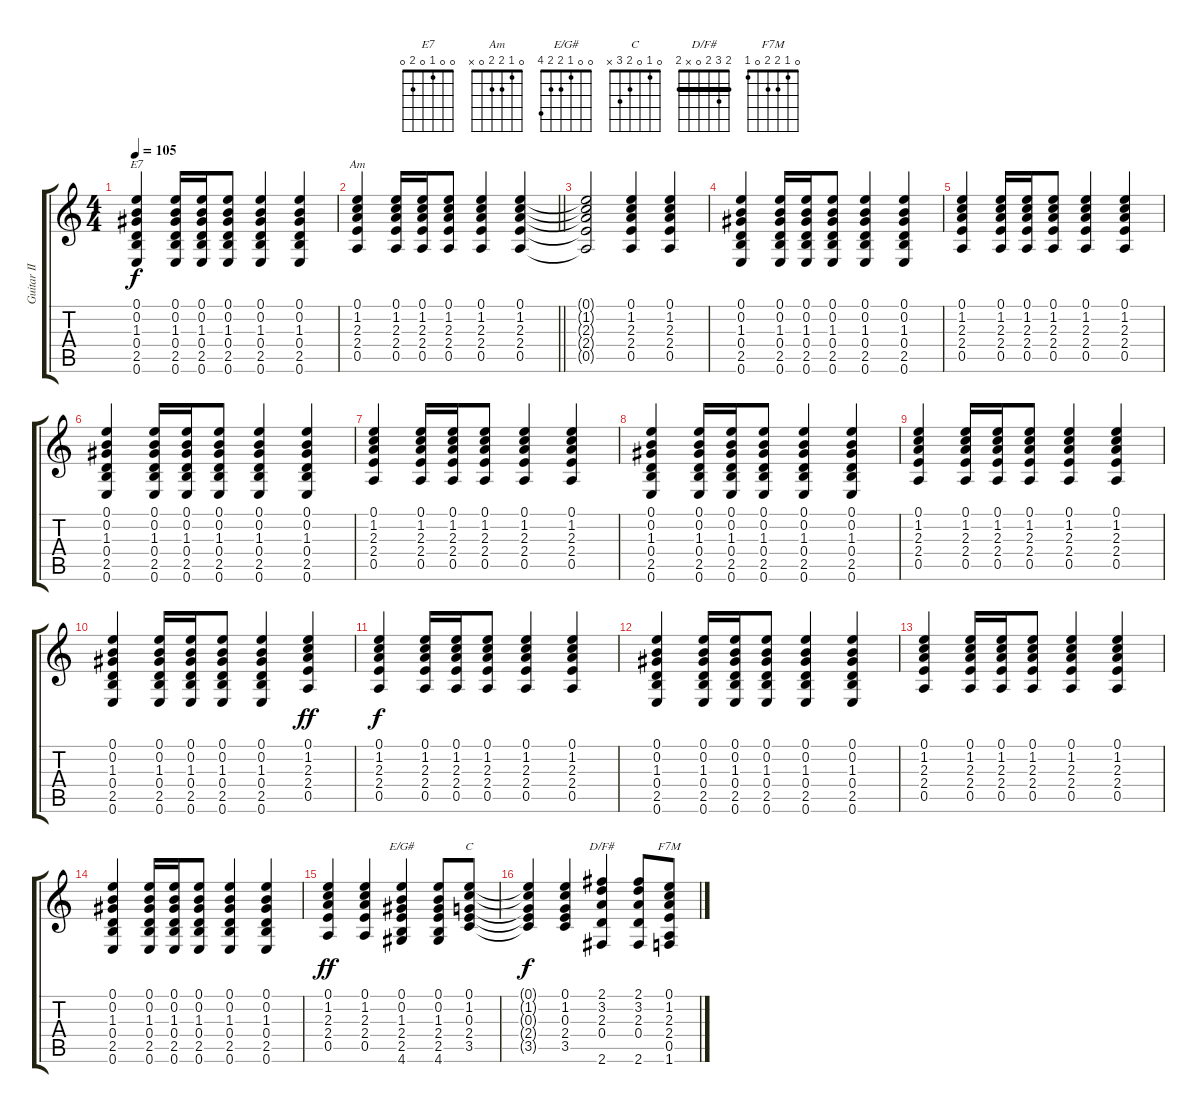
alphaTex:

\track ("Guitar II" "Guitar II") {instrument acousticguitarnylon}
\staff {score tabs}
\tuning (E4 B3 G3 D3 A2 E2) {hide}
\chord ("E7" 0 0 1 0 2 0)
\chord ("Am" 0 1 2 2 0 x)
\chord ("E/G#" 0 0 1 2 2 4)
\chord ("C" 0 1 0 2 3 x)
\chord ("D/F#" 2 3 2 0 x 2) {barre 2}
\chord ("F7M" 0 1 2 2 0 1)
\ts (4 4)
\tempo 105
\clef g2
\ks c
(0.1 0.2 1.3 0.4 2.5 0.6).4{ch "E7" dy f} (0.1 0.2 1.3 0.4 2.5 0.6).16 (0.1 0.2 1.3 0.4 2.5 0.6).16 (0.1 0.2 1.3 0.4 2.5 0.6).8 (0.1 0.2 1.3 0.4 2.5 0.6).4 (0.1 0.2 1.3 0.4 2.5 0.6).4 |
\barLineRight lightlight
(0.1 1.2 2.3 2.4 0.5).4{ch "Am"} (0.1 1.2 2.3 2.4 0.5).16 (0.1 1.2 2.3 2.4 0.5).16 (0.1 1.2 2.3 2.4 0.5).8 (0.1 1.2 2.3 2.4 0.5).4 (0.1 1.2 2.3 2.4 0.5).4 |
(0.1{t} 1.2{t} 2.3{t} 2.4{t} 0.5{t}).2 (0.1 1.2 2.3 2.4 0.5).4 (0.1 1.2 2.3 2.4 0.5).4 |
(0.1 0.2 1.3 0.4 2.5 0.6).4 (0.1 0.2 1.3 0.4 2.5 0.6).16 (0.1 0.2 1.3 0.4 2.5 0.6).16 (0.1 0.2 1.3 0.4 2.5 0.6).8 (0.1 0.2 1.3 0.4 2.5 0.6).4 (0.1 0.2 1.3 0.4 2.5 0.6).4 |
(0.1 1.2 2.3 2.4 0.5).4 (0.1 1.2 2.3 2.4 0.5).16 (0.1 1.2 2.3 2.4 0.5).16 (0.1 1.2 2.3 2.4 0.5).8 (0.1 1.2 2.3 2.4 0.5).4 (0.1 1.2 2.3 2.4 0.5).4 |
(0.1 0.2 1.3 0.4 2.5 0.6).4 (0.1 0.2 1.3 0.4 2.5 0.6).16 (0.1 0.2 1.3 0.4 2.5 0.6).16 (0.1 0.2 1.3 0.4 2.5 0.6).8 (0.1 0.2 1.3 0.4 2.5 0.6).4 (0.1 0.2 1.3 0.4 2.5 0.6).4 |
(0.1 1.2 2.3 2.4 0.5).4 (0.1 1.2 2.3 2.4 0.5).16 (0.1 1.2 2.3 2.4 0.5).16 (0.1 1.2 2.3 2.4 0.5).8 (0.1 1.2 2.3 2.4 0.5).4 (0.1 1.2 2.3 2.4 0.5).4 |
(0.1 0.2 1.3 0.4 2.5 0.6).4 (0.1 0.2 1.3 0.4 2.5 0.6).16 (0.1 0.2 1.3 0.4 2.5 0.6).16 (0.1 0.2 1.3 0.4 2.5 0.6).8 (0.1 0.2 1.3 0.4 2.5 0.6).4 (0.1 0.2 1.3 0.4 2.5 0.6).4 |
(0.1 1.2 2.3 2.4 0.5).4 (0.1 1.2 2.3 2.4 0.5).16 (0.1 1.2 2.3 2.4 0.5).16 (0.1 1.2 2.3 2.4 0.5).8 (0.1 1.2 2.3 2.4 0.5).4 (0.1 1.2 2.3 2.4 0.5).4 |
(0.1 0.2 1.3 0.4 2.5 0.6).4 (0.1 0.2 1.3 0.4 2.5 0.6).16 (0.1 0.2 1.3 0.4 2.5 0.6).16 (0.1 0.2 1.3 0.4 2.5 0.6).8 (0.1 0.2 1.3 0.4 2.5 0.6).4 (0.1 1.2 2.3 2.4 0.5).4{dy ff} |
(0.1 1.2 2.3 2.4 0.5).4{dy f} (0.1 1.2 2.3 2.4 0.5).16 (0.1 1.2 2.3 2.4 0.5).16 (0.1 1.2 2.3 2.4 0.5).8 (0.1 1.2 2.3 2.4 0.5).4 (0.1 1.2 2.3 2.4 0.5).4 |
(0.1 0.2 1.3 0.4 2.5 0.6).4 (0.1 0.2 1.3 0.4 2.5 0.6).16 (0.1 0.2 1.3 0.4 2.5 0.6).16 (0.1 0.2 1.3 0.4 2.5 0.6).8 (0.1 0.2 1.3 0.4 2.5 0.6).4 (0.1 0.2 1.3 0.4 2.5 0.6).4 |
(0.1 1.2 2.3 2.4 0.5).4 (0.1 1.2 2.3 2.4 0.5).16 (0.1 1.2 2.3 2.4 0.5).16 (0.1 1.2 2.3 2.4 0.5).8 (0.1 1.2 2.3 2.4 0.5).4 (0.1 1.2 2.3 2.4 0.5).4 |
(0.1 0.2 1.3 0.4 2.5 0.6).4 (0.1 0.2 1.3 0.4 2.5 0.6).16 (0.1 0.2 1.3 0.4 2.5 0.6).16 (0.1 0.2 1.3 0.4 2.5 0.6).8 (0.1 0.2 1.3 0.4 2.5 0.6).4 (0.1 0.2 1.3 0.4 2.5 0.6).4 |
(0.1 1.2 2.3 2.4 0.5).4{dy ff} (0.1 1.2 2.3 2.4 0.5).4 (0.1 0.2 1.3 2.4 2.5 4.6).4{ch "E/G#"} (0.1 0.2 1.3 2.4 2.5 4.6).8 (0.1 1.2 0.3 2.4 3.5).8{ch "C"} |
(0.1{t} 1.2{t} 0.3{t} 2.4{t} 3.5{t}).4{dy f} (0.1 1.2 0.3 2.4 3.5).4 (2.1 3.2 2.3 0.4 2.6).4{ch "D/F#"} (2.1 3.2 2.3 0.4 2.6).8 (0.1 1.2 2.3 2.4 0.5 1.6).8{ch "F7M"}
